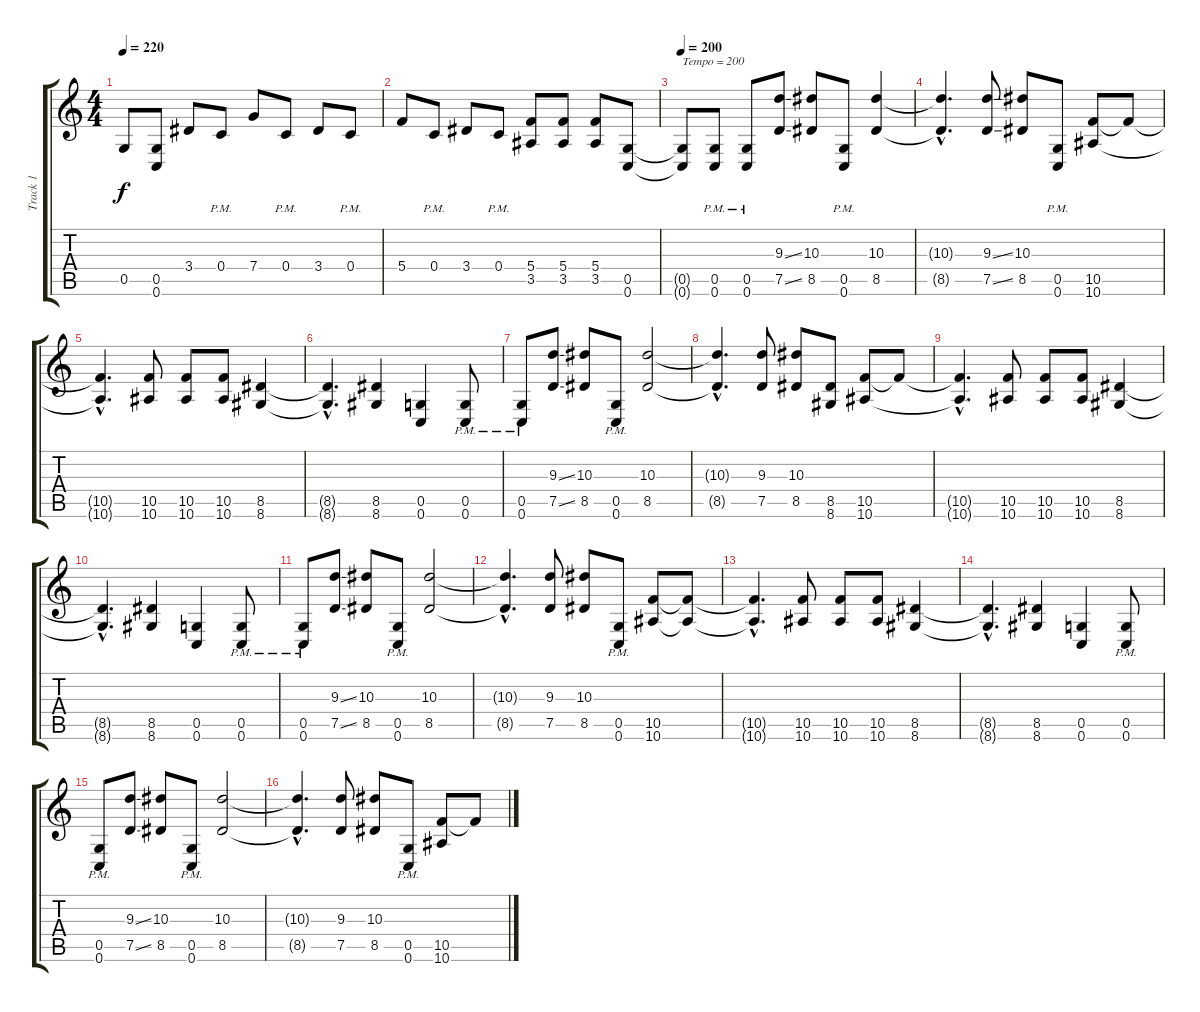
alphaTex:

\track ("Track 1" "Track 1") {instrument distortionguitar}
\staff {score tabs}
\tuning (D4 A3 F3 C3 G2 C2) {hide}
\ts (4 4)
\tempo 220
\clef g2
\ks c
0.5{t}.8{dy f} (0.5 0.6).8 3.4.8 0.4{pm}.8 7.4.8 0.4{pm}.8 3.4.8 0.4{pm}.8 |
5.4.8 0.4{pm}.8 3.4.8 0.4{pm}.8 (5.4 3.5).8 (5.4 3.5).8 (5.4 3.5).8 (0.5 0.6).8 |
\tempo 200
(0.5{t} 0.6{t}).8{txt "Tempo = 200"} (0.5{pm} 0.6{pm}).8 (0.5{pm} 0.6{pm}).8 (9.3{ss} 7.5{ss}).8 (10.3 8.5).8 (0.5{pm} 0.6{pm}).8 (10.3 8.5).4 |
(10.3{hac t} 8.5{hac t}).4{d} (9.3{ss} 7.5{ss}).8 (10.3 8.5).8 (0.5{pm} 0.6{pm}).8 (10.5 10.6).8 10.5{t}.8 |
(10.5{hac t} 10.6{hac t}).4{d} (10.5 10.6).8 (10.5 10.6).8 (10.5 10.6).8 (8.5 8.6).4 |
(8.5{hac t} 8.6{hac t}).4{d} (8.5 8.6).4 (0.5 0.6).4 (0.5{pm} 0.6{pm}).8 |
(0.5{pm} 0.6{pm}).8 (9.3{ss} 7.5{ss}).8 (10.3 8.5).8 (0.5{pm} 0.6{pm}).8 (10.3 8.5).2 |
(10.3{hac t} 8.5{hac t}).4{d} (9.3 7.5).8 (10.3 8.5).8 (8.5 8.6).8 (10.5 10.6).8 10.5{t}.8 |
(10.5{hac t} 10.6{hac t}).4{d} (10.5 10.6).8 (10.5 10.6).8 (10.5 10.6).8 (8.5 8.6).4 |
(8.5{hac t} 8.6{hac t}).4{d} (8.5 8.6).4 (0.5 0.6).4 (0.5{pm} 0.6{pm}).8 |
(0.5{pm} 0.6{pm}).8 (9.3{ss} 7.5{ss}).8 (10.3 8.5).8 (0.5{pm} 0.6{pm}).8 (10.3 8.5).2 |
(10.3{hac t} 8.5{hac t}).4{d} (9.3 7.5).8 (10.3 8.5).8 (0.5{pm} 0.6{pm}).8 (10.5 10.6).8 (10.5{t} 10.6{t}).8 |
(10.5{hac t} 10.6{hac t}).4{d} (10.5 10.6).8 (10.5 10.6).8 (10.5 10.6).8 (8.5 8.6).4 |
(8.5{hac t} 8.6{hac t}).4{d} (8.5 8.6).4 (0.5 0.6).4 (0.5{pm} 0.6{pm}).8 |
(0.5{pm} 0.6{pm}).8 (9.3{ss} 7.5{ss}).8 (10.3 8.5).8 (0.5{pm} 0.6{pm}).8 (10.3 8.5).2 |
(10.3{hac t} 8.5{hac t}).4{d} (9.3 7.5).8 (10.3 8.5).8 (0.5{pm} 0.6{pm}).8 (10.5 10.6).8 10.5{t}.8
